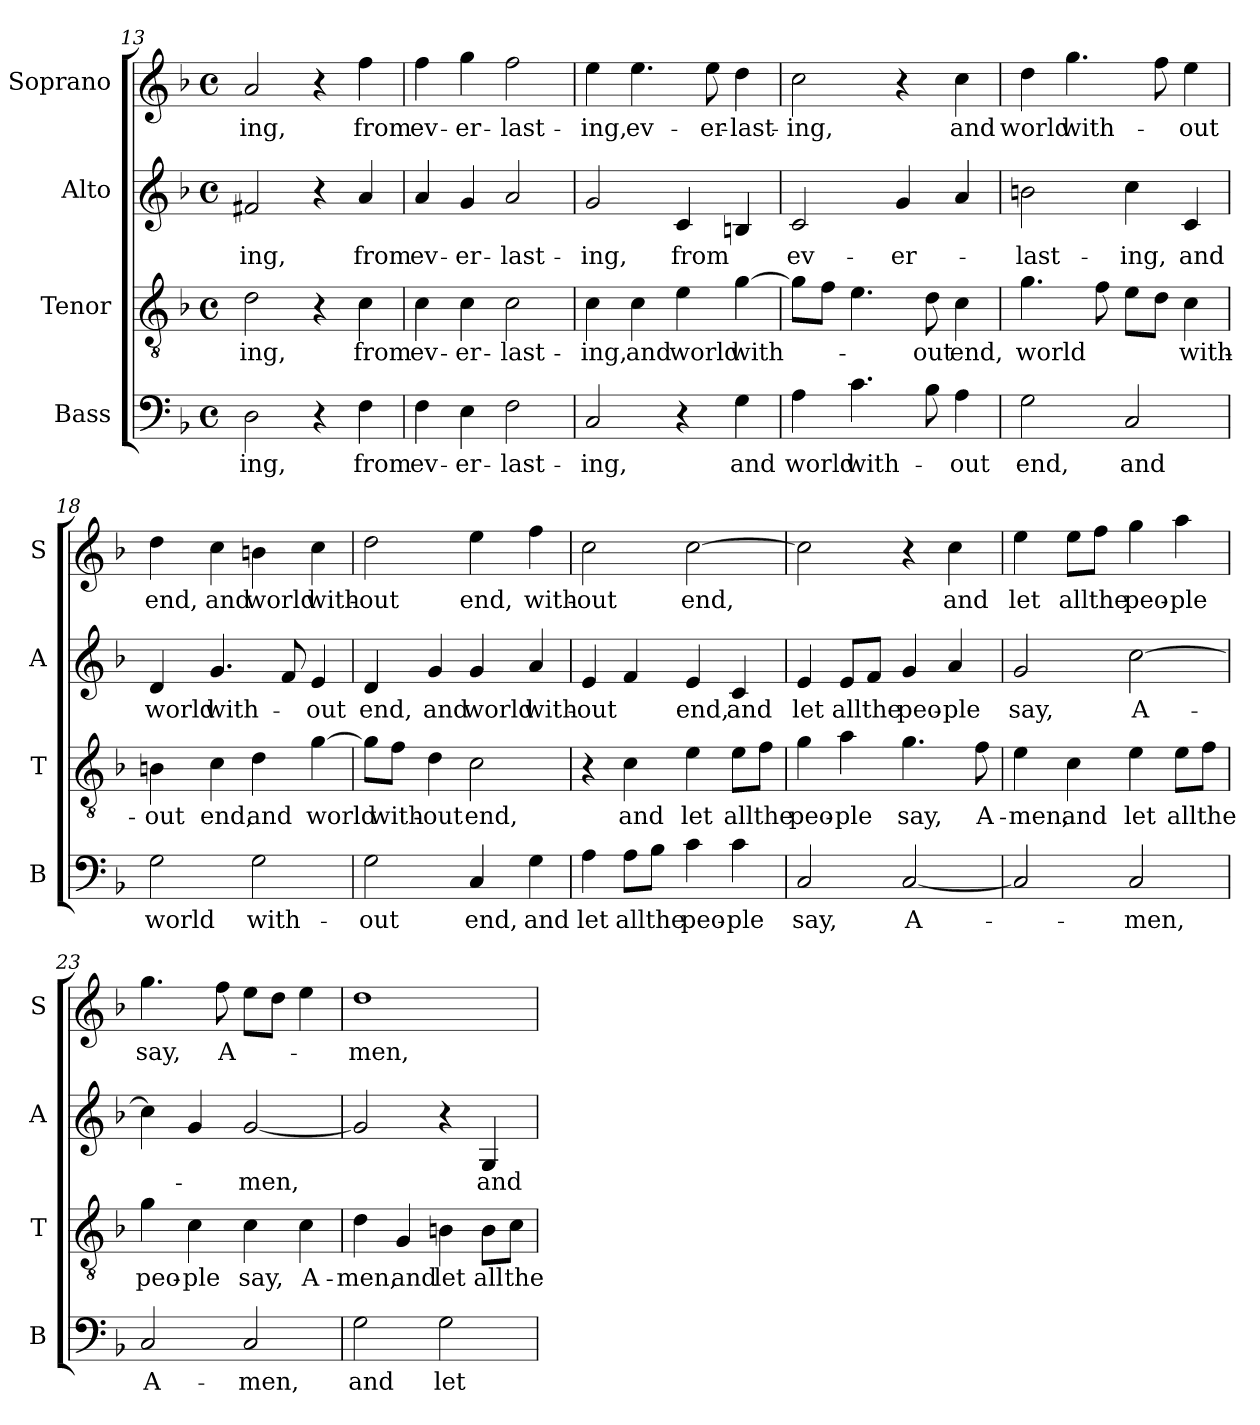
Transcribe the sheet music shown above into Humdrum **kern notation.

**kern	**text	**kern	**text	**kern	**text	**kern	**text
*part4	*part4	*part3	*part3	*part2	*part2	*part1	*part1
*staff4	*staff4	*staff3	*staff3	*staff2	*staff2	*staff1	*staff1
*I"Bass	*	*I"Tenor	*	*I"Alto	*	*I"Soprano	*
*I'B	*	*I'T	*	*I'A	*	*I'S	*
*clefF4	*	*clefGv2	*	*clefG2	*	*clefG2	*
*k[b-]	*	*k[b-]	*	*k[b-]	*	*k[b-]	*
*F:	*	*F:	*	*F:	*	*F:	*
*M4/4	*	*M4/4	*	*M4/4	*	*M4/4	*
*met(c)	*	*met(c)	*	*met(c)	*	*met(c)	*
=13	=13	=13	=13	=13	=13	=13	=13
!	!LO:LY:b	!	!LO:LY:b	!	!LO:LY:b	!	!LO:LY:b
2D\	-ing,	2d\	-ing,	2f#X/	-ing,	2a/	-ing,
4r	.	4r	.	4r	.	4r	.
!	!LO:LY:b	!	!LO:LY:b	!	!LO:LY:b	!	!LO:LY:b
4F\	from	4c\	from	4a/	from	4ff\	from
=14	=14	=14	=14	=14	=14	=14	=14
!	!LO:LY:b	!	!LO:LY:b	!	!LO:LY:b	!	!LO:LY:b
4F\	ev-	4c\	ev-	4a/	ev-	4ff\	ev-
!	!LO:LY:b	!	!LO:LY:b	!	!LO:LY:b	!	!LO:LY:b
4E\	-er-	4c\	-er-	4g/	-er-	4gg\	-er-
!	!LO:LY:b	!	!LO:LY:b	!	!LO:LY:b	!	!LO:LY:b
2F\	-last-	2c\	-last-	2a/	-last-	2ff\	-last-
!!LO:LB:g=z
=15	=15	=15	=15	=15	=15	=15	=15
!	!LO:LY:b	!	!LO:LY:b	!	!LO:LY:b	!	!LO:LY:b
2C/	-ing,	4c\	-ing,	2g/	-ing,	4ee\	-ing,
!	!	!	!LO:LY:b	!	!	!	!LO:LY:b
.	.	4c\	and	.	.	4.ee\	ev-
!	!	!	!LO:LY:b	!	!LO:LY:b	!	!
4r	.	4e\	world	4c/	from	.	.
!	!	!	!	!	!	!	!LO:LY:b
.	.	.	.	.	.	8ee\	-er-
!	!LO:LY:b	!	!LO:LY:b	!	!	!	!LO:LY:b
4G\	and	[4g\	with-	4Bn/	.	4dd\	-last-
=16	=16	=16	=16	=16	=16	=16	=16
!	!LO:LY:b	!	!	!	!LO:LY:b	!	!LO:LY:b
4A\	world	8g\L]	.	2c/	ev-	2cc\	-ing,
.	.	8f\J	.	.	.	.	.
!	!LO:LY:b	!	!	!	!	!	!
4.c\	with-	4.e\	.	.	.	.	.
!	!	!	!	!	!LO:LY:b	!	!
.	.	.	.	4g/	-er-	4r	.
!	!	!	!LO:LY:b	!	!	!	!
8B-\	.	8d\	-out	.	.	.	.
!	!LO:LY:b	!	!LO:LY:b	!	!	!	!LO:LY:b
4A\	-out	4c\	end,	4a/	.	4cc\	and
=17	=17	=17	=17	=17	=17	=17	=17
!	!LO:LY:b	!	!LO:LY:b	!	!LO:LY:b	!	!LO:LY:b
2G\	end,	4.g\	world	2bn\	-last-	4dd\	world
!	!	!	!	!	!	!	!LO:LY:b
.	.	.	.	.	.	4.gg\	with-
.	.	8f\	.	.	.	.	.
!	!LO:LY:b	!	!	!	!LO:LY:b	!	!
2C/	and	8e\L	.	4cc\	-ing,	.	.
.	.	8d\J	.	.	.	8ff\	.
!	!	!	!LO:LY:b	!	!LO:LY:b	!	!LO:LY:b
.	.	4c\	with-	4c/	and	4ee\	-out
=18	=18	=18	=18	=18	=18	=18	=18
!	!LO:LY:b	!	!LO:LY:b	!	!LO:LY:b	!	!LO:LY:b
2G\	world	4Bn\	-out	4d/	world	4dd\	end,
!	!	!	!LO:LY:b	!	!LO:LY:b	!	!LO:LY:b
.	.	4c\	end,	4.g/	with-	4cc\	and
!	!LO:LY:b	!	!LO:LY:b	!	!	!	!LO:LY:b
2G\	with-	4d\	and	.	.	4bn\	world
.	.	.	.	8f/	.	.	.
!	!	!	!LO:LY:b	!	!LO:LY:b	!	!LO:LY:b
.	.	[4g\	world	4e/	-out	4cc\	with-
=19	=19	=19	=19	=19	=19	=19	=19
!	!LO:LY:b	!	!	!	!LO:LY:b	!	!LO:LY:b
2G\	-out	8g\L]	.	4d/	end,	2dd\	-out
!	!	!	!LO:LY:b	!	!	!	!
.	.	8f\J	with-	.	.	.	.
!	!	!	!LO:LY:b	!	!LO:LY:b	!	!
.	.	4d\	-out	4g/	and	.	.
!	!LO:LY:b	!	!LO:LY:b	!	!LO:LY:b	!	!LO:LY:b
4C/	end,	2c\	end,	4g/	world	4ee\	end,
!	!LO:LY:b	!	!	!	!LO:LY:b	!	!LO:LY:b
4G\	and	.	.	4a/	with-	4ff\	with-
!!LO:PB:g=z
=20	=20	=20	=20	=20	=20	=20	=20
!	!LO:LY:b	!	!	!	!LO:LY:b	!	!LO:LY:b
4A\	let	4r	.	4e/	-out	2cc\	-out
!	!LO:LY:b	!	!LO:LY:b	!	!	!	!
8A\L	all	4c\	and	4f/	.	.	.
!	!LO:LY:b	!	!	!	!	!	!
8B-\J	the	.	.	.	.	.	.
!	!LO:LY:b	!	!LO:LY:b	!	!LO:LY:b	!	!LO:LY:b
4c\	peo-	4e\	let	4e/	end,	[2cc\	end,
!	!LO:LY:b	!	!LO:LY:b	!	!LO:LY:b	!	!
4c\	-ple	8e\L	all	4c/	and	.	.
!	!	!	!LO:LY:b	!	!	!	!
.	.	8f\J	the	.	.	.	.
=21	=21	=21	=21	=21	=21	=21	=21
!	!LO:LY:b	!	!LO:LY:b	!	!LO:LY:b	!	!
2C/	say,	4g\	peo-	4e/	let	2cc\]	.
!	!	!	!LO:LY:b	!	!LO:LY:b	!	!
.	.	4a\	-ple	8e/L	all	.	.
!	!	!	!	!	!LO:LY:b	!	!
.	.	.	.	8f/J	the	.	.
!	!LO:LY:b	!	!LO:LY:b	!	!LO:LY:b	!	!
[2C/	A-	4.g\	say,	4g/	peo-	4r	.
!	!	!	!	!	!LO:LY:b	!	!LO:LY:b
.	.	.	.	4a/	-ple	4cc\	and
!	!	!	!LO:LY:b	!	!	!	!
.	.	8f\	A-	.	.	.	.
=22	=22	=22	=22	=22	=22	=22	=22
!	!	!	!LO:LY:b	!	!LO:LY:b	!	!LO:LY:b
2C/]	.	4e\	-men,	2g/	say,	4ee\	let
!	!	!	!LO:LY:b	!	!	!	!LO:LY:b
.	.	4c\	and	.	.	8ee\L	all
!	!	!	!	!	!	!	!LO:LY:b
.	.	.	.	.	.	8ff\J	the
!	!LO:LY:b	!	!LO:LY:b	!	!LO:LY:b	!	!LO:LY:b
2C/	-men,	4e\	let	[2cc\	A-	4gg\	peo-
!	!	!	!LO:LY:b	!	!	!	!LO:LY:b
.	.	8e\L	all	.	.	4aa\	-ple
!	!	!	!LO:LY:b	!	!	!	!
.	.	8f\J	the	.	.	.	.
=23	=23	=23	=23	=23	=23	=23	=23
!	!LO:LY:b	!	!LO:LY:b	!	!	!	!LO:LY:b
2C/	A-	4g\	peo-	4cc\]	.	4.gg\	say,
!	!	!	!LO:LY:b	!	!	!	!
.	.	4c\	-ple	4g/	.	.	.
!	!	!	!	!	!	!	!LO:LY:b
.	.	.	.	.	.	8ff\	A-
!	!LO:LY:b	!	!LO:LY:b	!	!LO:LY:b	!	!
2C/	-men,	4c\	say,	[2g/	-men,	8ee\L	.
.	.	.	.	.	.	8dd\J	.
!	!	!	!LO:LY:b	!	!	!	!
.	.	4c\	A-	.	.	4ee\	.
=24	=24	=24	=24	=24	=24	=24	=24
!	!LO:LY:b	!	!LO:LY:b	!	!	!	!LO:LY:b
2G\	and	4d\	-men,	2g/]	.	1dd	-men,
!	!	!	!LO:LY:b	!	!	!	!
.	.	4G/	and	.	.	.	.
!	!LO:LY:b	!	!LO:LY:b	!	!	!	!
2G\	let	4Bn\	let	4r	.	.	.
!	!	!	!LO:LY:b	!	!LO:LY:b	!	!
.	.	8B\L	all	4G/	and	.	.
!	!	!	!LO:LY:b	!	!	!	!
.	.	8c\J	the	.	.	.	.
=	=	=	=	=	=	=	=
*-	*-	*-	*-	*-	*-	*-	*-
